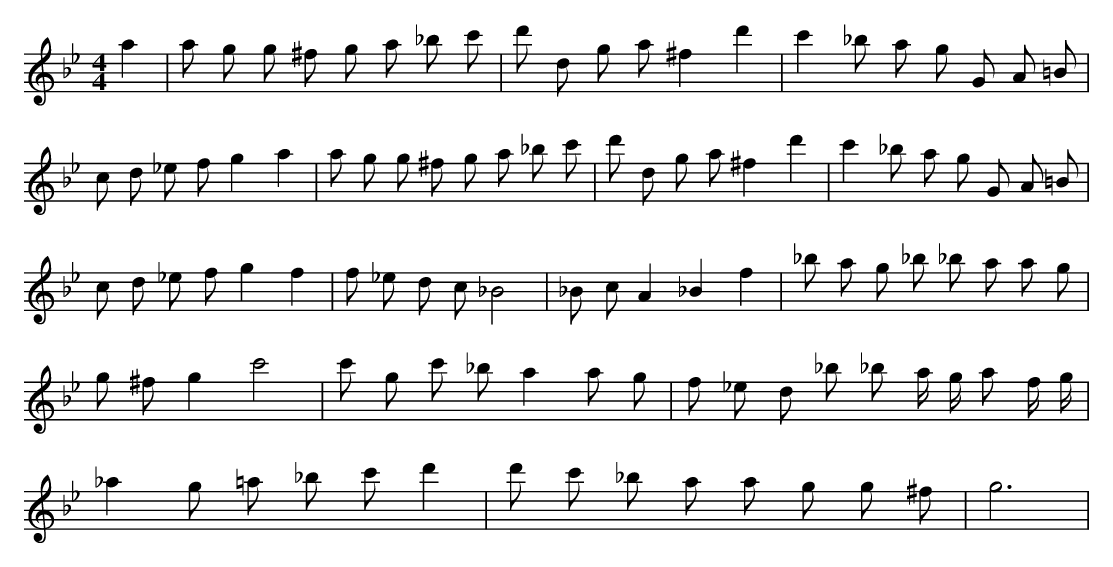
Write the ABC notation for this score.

X:1
M:4/4
L:1/8
K:Bb
a2 | a g g ^f g a _b c' | d' d g a ^f2 d'2 | c'2 _b a g G A =B | c d _e f g2 a2 | a g g ^f g a _b c' | d' d g a ^f2 d'2 | c'2 _b a g G A =B | c d _e f g2 f2 | f _e d c _B4 | _B c A2 _B2 f2 | _b a g _b _b a a g | g ^f g2 c'4 | c' g c' _b a2 a g | f _e d _b _b a/2 g/2 a f/2 g/2 | _a2 g =a _b c' d'2 | d' c' _b a a g g ^f | g6 |
